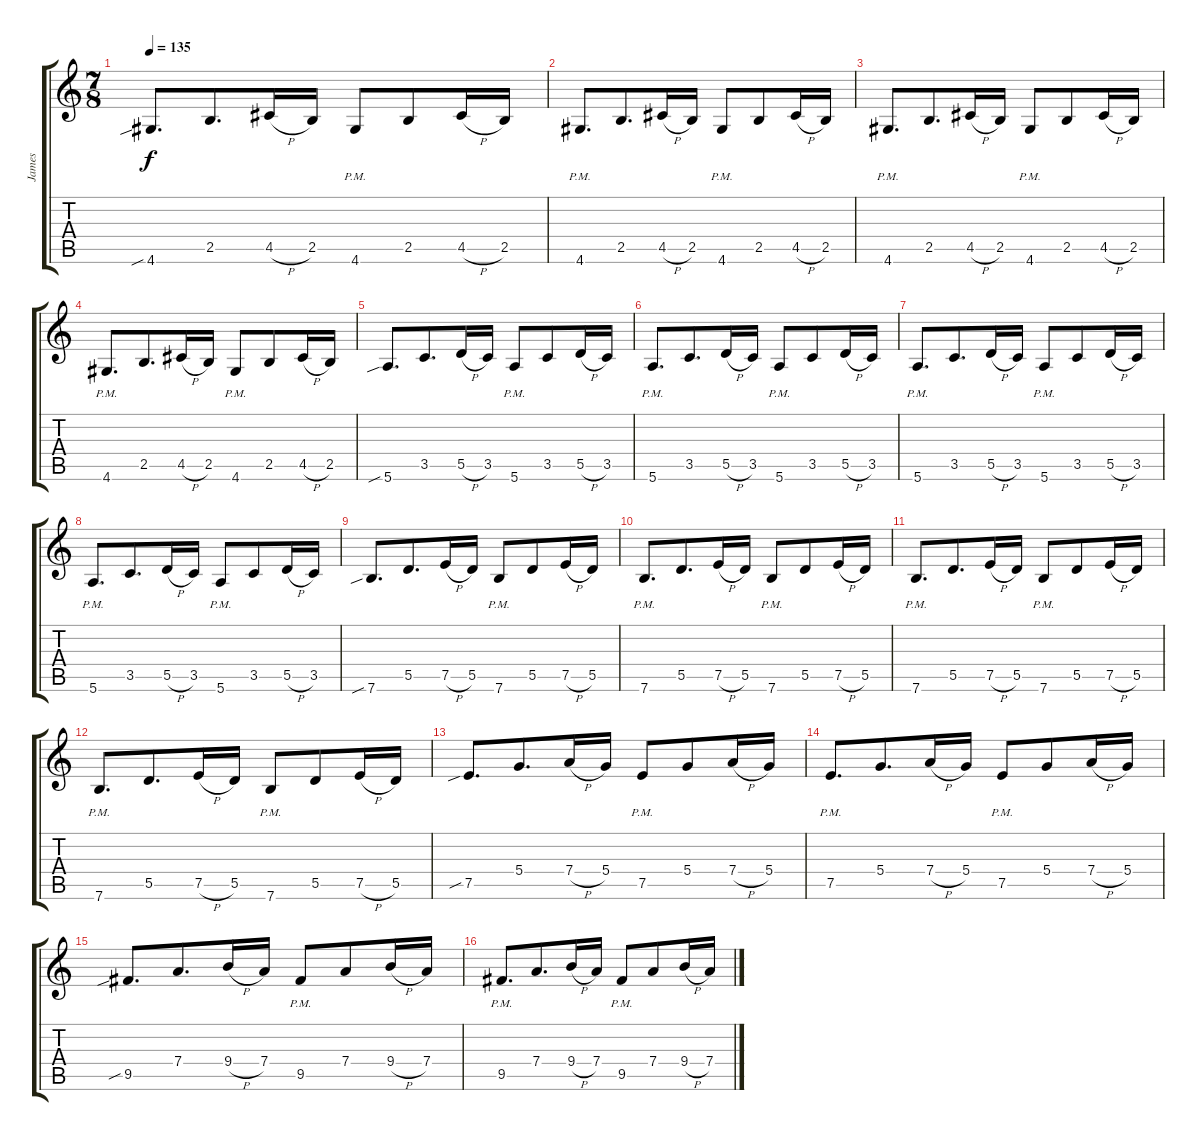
\track ("James" "James") {instrument distortionguitar}
\staff {score tabs}
\tuning (E4 B3 G3 D3 A2 E2) {hide}
\ts (7 8)
\tempo 135
\clef g2
\ks c
4.6{sib}.8{d dy f} 2.5.8{d} 4.5{h}.16 2.5.16 4.6{pm}.8 2.5.8 4.5{h}.16 2.5.16 |
4.6{pm}.8{d} 2.5.8{d} 4.5{h}.16 2.5.16 4.6{pm}.8 2.5.8 4.5{h}.16 2.5.16 |
4.6{pm}.8{d} 2.5.8{d} 4.5{h}.16 2.5.16 4.6{pm}.8 2.5.8 4.5{h}.16 2.5.16 |
4.6{pm}.8{d} 2.5.8{d} 4.5{h}.16 2.5.16 4.6{pm}.8 2.5.8 4.5{h}.16 2.5.16 |
5.6{sib}.8{d} 3.5.8{d} 5.5{h}.16 3.5.16 5.6{pm}.8 3.5.8 5.5{h}.16 3.5.16 |
5.6{pm}.8{d} 3.5.8{d} 5.5{h}.16 3.5.16 5.6{pm}.8 3.5.8 5.5{h}.16 3.5.16 |
5.6{pm}.8{d} 3.5.8{d} 5.5{h}.16 3.5.16 5.6{pm}.8 3.5.8 5.5{h}.16 3.5.16 |
5.6{pm}.8{d} 3.5.8{d} 5.5{h}.16 3.5.16 5.6{pm}.8 3.5.8 5.5{h}.16 3.5.16 |
7.6{sib}.8{d} 5.5.8{d} 7.5{h}.16 5.5.16 7.6{pm}.8 5.5.8 7.5{h}.16 5.5.16 |
7.6{pm}.8{d} 5.5.8{d} 7.5{h}.16 5.5.16 7.6{pm}.8 5.5.8 7.5{h}.16 5.5.16 |
7.6{pm}.8{d} 5.5.8{d} 7.5{h}.16 5.5.16 7.6{pm}.8 5.5.8 7.5{h}.16 5.5.16 |
7.6{pm}.8{d} 5.5.8{d} 7.5{h}.16 5.5.16 7.6{pm}.8 5.5.8 7.5{h}.16 5.5.16 |
7.5{sib}.8{d} 5.4.8{d} 7.4{h}.16 5.4.16 7.5{pm}.8 5.4.8 7.4{h}.16 5.4.16 |
7.5{pm}.8{d} 5.4.8{d} 7.4{h}.16 5.4.16 7.5{pm}.8 5.4.8 7.4{h}.16 5.4.16 |
9.5{sib}.8{d} 7.4.8{d} 9.4{h}.16 7.4.16 9.5{pm}.8 7.4.8 9.4{h}.16 7.4.16 |
9.5{pm}.8{d} 7.4.8{d} 9.4{h}.16 7.4.16 9.5{pm}.8 7.4.8 9.4{h}.16 7.4.16
